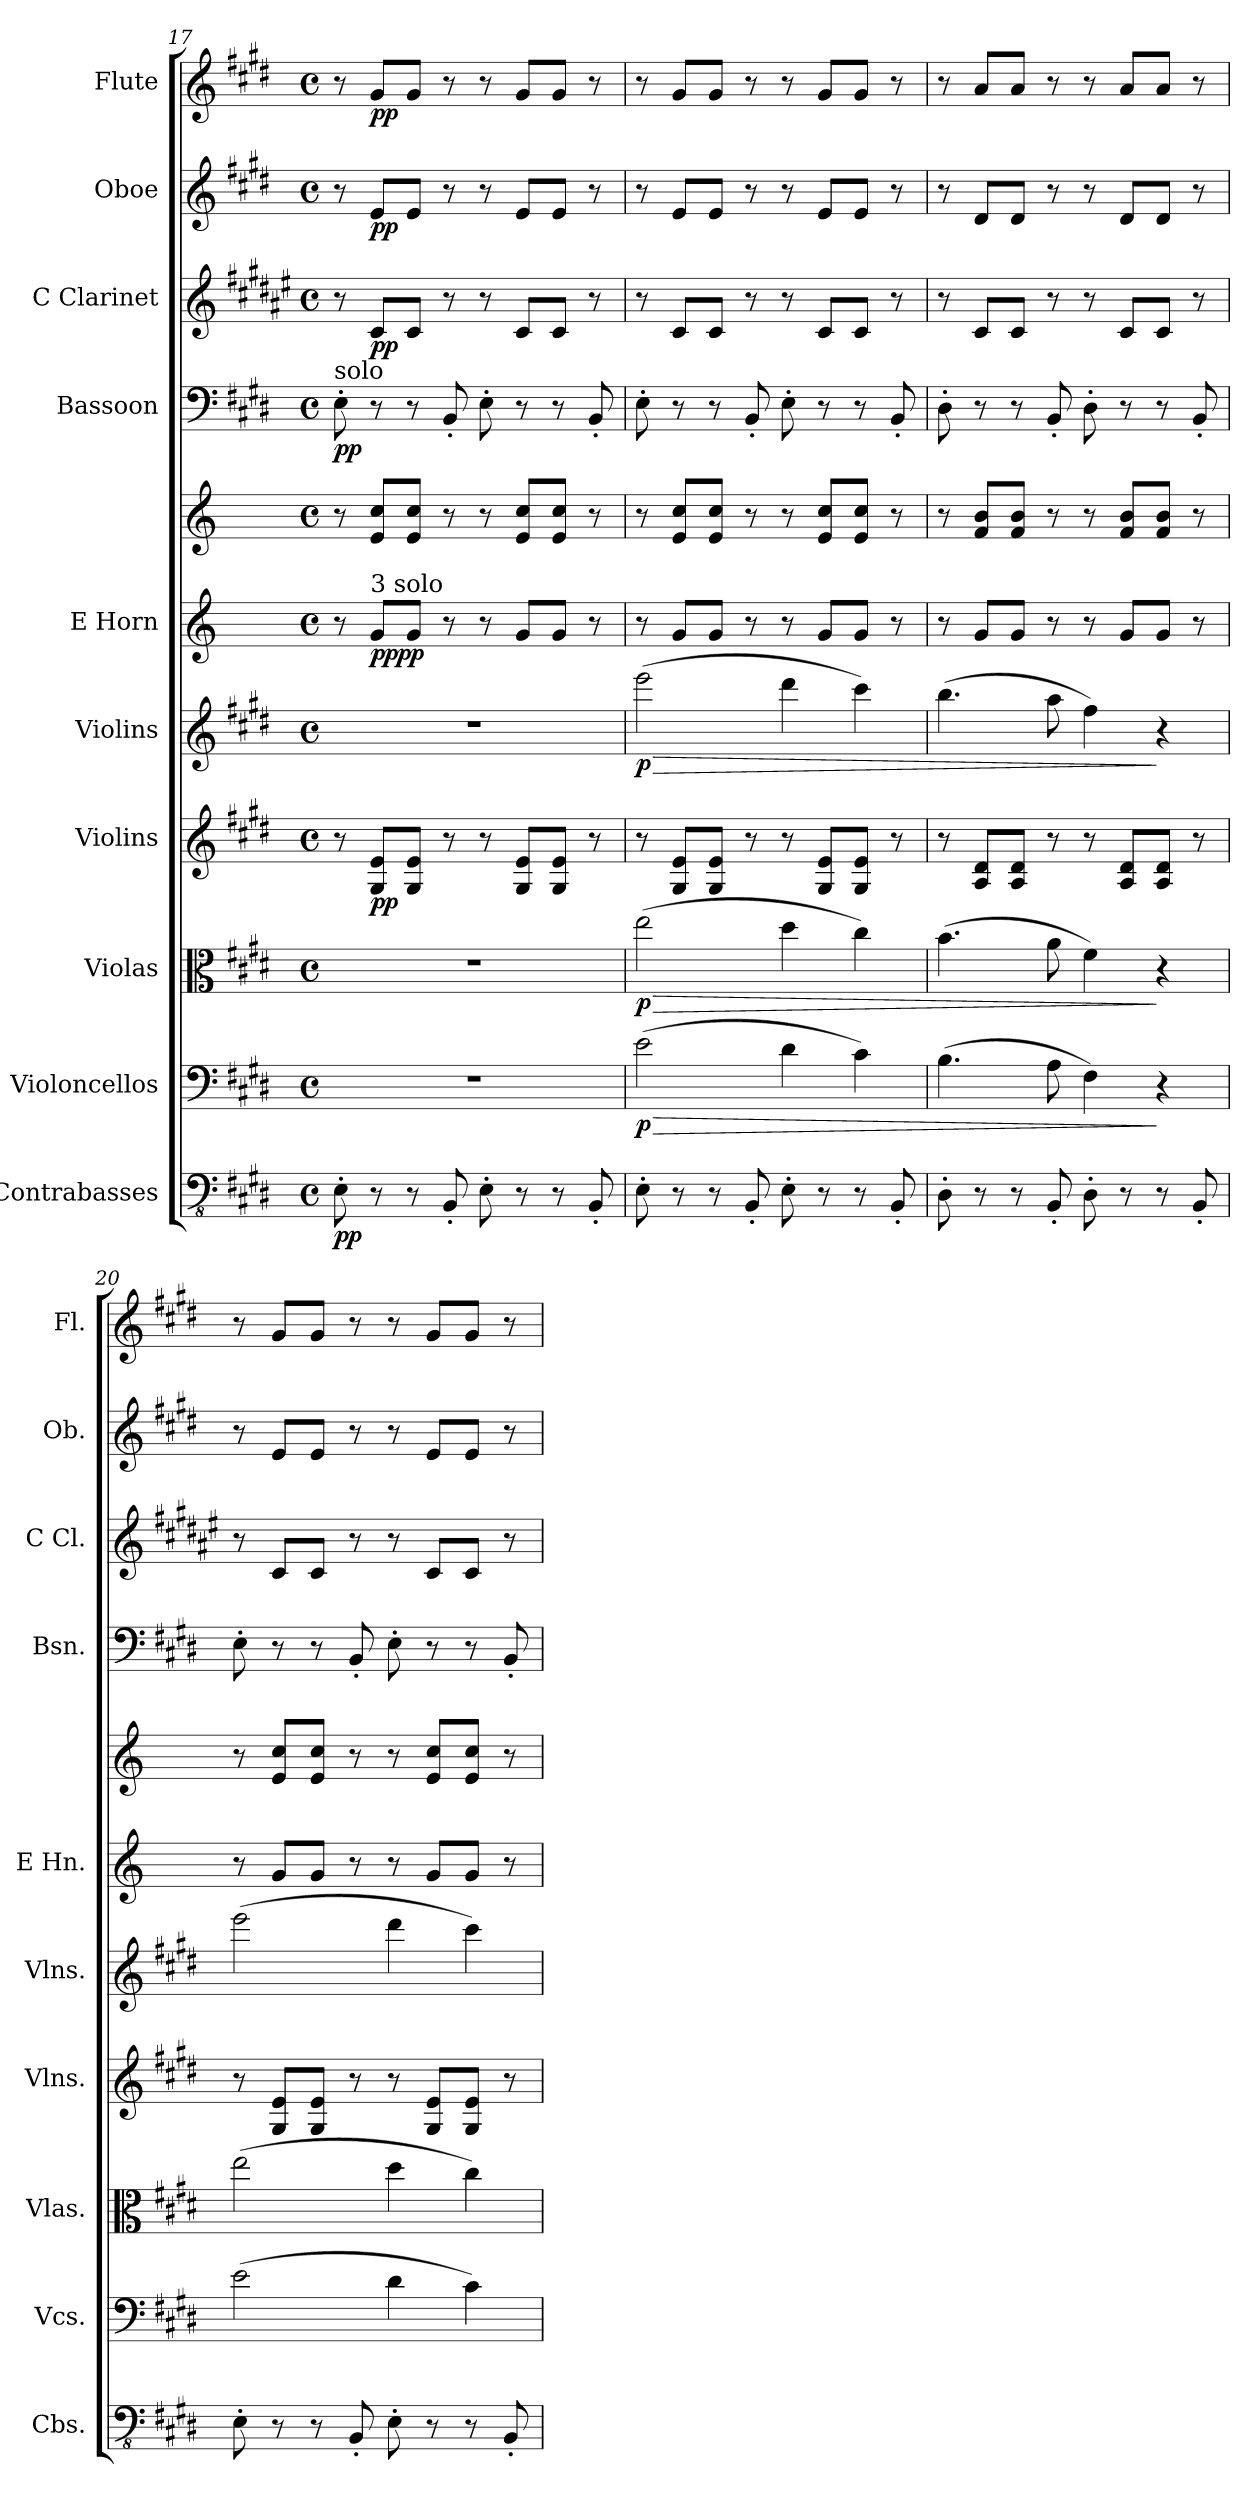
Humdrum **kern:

**kern	**dynam	**kern	**dynam	**kern	**dynam	**kern	**dynam	**kern	**dynam	**kern	**kern	**dynam	**kern	**dynam	**kern	**dynam	**kern	**dynam	**kern	**dynam
*part10	*part10	*part9	*part9	*part8	*part8	*part7	*part7	*part6	*part6	*part5	*part5	*part5	*part4	*part4	*part3	*part3	*part2	*part2	*part1	*part1
*staff11	*staff11	*staff10	*staff10	*staff9	*staff9	*staff8	*staff8	*staff7	*staff7	*staff6	*staff5	*staff5/6	*staff4	*staff4	*staff3	*staff3	*staff2	*staff2	*staff1	*staff1
*I"Contrabasses	*	*I"Violoncellos	*	*I"Violas	*	*I"Violins	*	*I"Violins	*	*I"E Horn	*	*	*I"Bassoon	*	*I"C Clarinet	*	*I"Oboe	*	*I"Flute	*
*I'Cbs.	*	*I'Vcs.	*	*I'Vlas.	*	*I'Vlns.	*	*I'Vlns.	*	*I'E Hn.	*	*	*I'Bsn.	*	*I'C Cl.	*	*I'Ob.	*	*I'Fl.	*
*clefFv4	*	*clefF4	*	*clefC3	*	*clefG2	*	*clefG2	*	*clefG2	*clefG2	*	*clefF4	*	*clefG2	*	*clefG2	*	*clefG2	*
*	*	*	*	*	*	*	*	*	*	*ITrd5c8	*ITrd5c8	*	*	*	*ITrd1c2	*	*	*	*	*
*k[f#c#g#d#]	*	*k[f#c#g#d#]	*	*k[f#c#g#d#]	*	*k[f#c#g#d#]	*	*k[f#c#g#d#]	*	*k[f#c#g#d#]	*k[f#c#g#d#]	*	*k[f#c#g#d#]	*	*k[f#c#g#d#]	*	*k[f#c#g#d#]	*	*k[f#c#g#d#]	*
*M4/4	*	*M4/4	*	*M4/4	*	*M4/4	*	*M4/4	*	*M4/4	*M4/4	*	*M4/4	*	*M4/4	*	*M4/4	*	*M4/4	*
*met(c)	*	*met(c)	*	*met(c)	*	*met(c)	*	*met(c)	*	*met(c)	*met(c)	*	*met(c)	*	*met(c)	*	*met(c)	*	*met(c)	*
=17	=17	=17	=17	=17	=17	=17	=17	=17	=17	=17	=17	=17	=17	=17	=17	=17	=17	=17	=17	=17
!	!	!	!	!	!	!	!	!	!	!	!	!	!LO:TX:a:t=solo	!	!	!	!	!	!	!
!	!LO:DY:b	!	!	!	!	!	!	!	!	!	!	!	!	!LO:DY:b	!	!	!	!	!	!
8EE'\	pp	1r	.	1r	.	8r	.	1r	.	8r	8r	.	8E'\	pp	8r	.	8r	.	8r	.
!	!	!	!	!	!	!	!	!	!	!LO:TX:a:t=3 solo	!	!	!	!	!	!	!	!	!	!
!	!	!	!	!	!	!	!LO:DY:b	!	!	!	!	!LO:DY:b=2	!	!	!	!	!	!	!	!
!	!	!	!	!	!	!	!	!	!	!	!	!LO:DY:n=1:b	!	!	!	!LO:DY:b	!	!LO:DY:b	!	!LO:DY:b
8r	.	.	.	.	.	8G#/ 8e/L	pp	.	.	8B/L	8G#/ 8e/L	pp pp	8r	.	8B/L	pp	8e/L	pp	8g#/L	pp
8r	.	.	.	.	.	8G#/ 8e/J	.	.	.	8B/J	8G#/ 8e/J	.	8r	.	8B/J	.	8e/J	.	8g#/J	.
8BBB'/	.	.	.	.	.	8r	.	.	.	8r	8r	.	8BB'/	.	8r	.	8r	.	8r	.
8EE'\	.	.	.	.	.	8r	.	.	.	8r	8r	.	8E'\	.	8r	.	8r	.	8r	.
8r	.	.	.	.	.	8G#/ 8e/L	.	.	.	8B/L	8G#/ 8e/L	.	8r	.	8B/L	.	8e/L	.	8g#/L	.
8r	.	.	.	.	.	8G#/ 8e/J	.	.	.	8B/J	8G#/ 8e/J	.	8r	.	8B/J	.	8e/J	.	8g#/J	.
8BBB'/	.	.	.	.	.	8r	.	.	.	8r	8r	.	8BB'/	.	8r	.	8r	.	8r	.
!!LO:PB:g=z
=18	=18	=18	=18	=18	=18	=18	=18	=18	=18	=18	=18	=18	=18	=18	=18	=18	=18	=18	=18	=18
!	!	!	!LO:HP:b	!	!LO:HP:b	!	!	!	!LO:HP:b	!	!	!	!	!	!	!	!	!	!	!
!	!	!	!LO:DY:n=1:b	!	!LO:DY:n=1:b	!	!	!	!LO:DY:n=1:b	!	!	!	!	!	!	!	!	!	!	!
8EE'\	.	(2e\	> p	(2ee\	> p	8r	.	(2eee\	> p	8r	8r	.	8E'\	.	8r	.	8r	.	8r	.
8r	.	.	.	.	.	8G#/ 8e/L	.	.	.	8B/L	8G#/ 8e/L	.	8r	.	8B/L	.	8e/L	.	8g#/L	.
8r	.	.	.	.	.	8G#/ 8e/J	.	.	.	8B/J	8G#/ 8e/J	.	8r	.	8B/J	.	8e/J	.	8g#/J	.
8BBB'/	.	.	.	.	.	8r	.	.	.	8r	8r	.	8BB'/	.	8r	.	8r	.	8r	.
8EE'\	.	4d#\	.	4dd#\	.	8r	.	4ddd#\	.	8r	8r	.	8E'\	.	8r	.	8r	.	8r	.
8r	.	.	.	.	.	8G#/ 8e/L	.	.	.	8B/L	8G#/ 8e/L	.	8r	.	8B/L	.	8e/L	.	8g#/L	.
8r	.	4c#\)	.	4cc#\)	.	8G#/ 8e/J	.	4ccc#\)	.	8B/J	8G#/ 8e/J	.	8r	.	8B/J	.	8e/J	.	8g#/J	.
8BBB'/	.	.	.	.	.	8r	.	.	.	8r	8r	.	8BB'/	.	8r	.	8r	.	8r	.
=19	=19	=19	=19	=19	=19	=19	=19	=19	=19	=19	=19	=19	=19	=19	=19	=19	=19	=19	=19	=19
8DD#'\	.	(4.B\	.	(4.b\	.	8r	.	(4.bb\	.	8r	8r	.	8D#'\	.	8r	.	8r	.	8r	.
8r	.	.	.	.	.	8A/ 8d#/L	.	.	.	8B/L	8A/ 8d#/L	.	8r	.	8B/L	.	8d#/L	.	8a/L	.
8r	.	.	.	.	.	8A/ 8d#/J	.	.	.	8B/J	8A/ 8d#/J	.	8r	.	8B/J	.	8d#/J	.	8a/J	.
8BBB'/	.	8A\	.	8a\	.	8r	.	8aa\	.	8r	8r	.	8BB'/	.	8r	.	8r	.	8r	.
8DD#'\	.	4F#\)	.	4f#\)	.	8r	.	4ff#\)	.	8r	8r	.	8D#'\	.	8r	.	8r	.	8r	.
8r	.	.	.	.	.	8A/ 8d#/L	.	.	.	8B/L	8A/ 8d#/L	.	8r	.	8B/L	.	8d#/L	.	8a/L	.
8r	.	4r	]	4r	]	8A/ 8d#/J	.	4r	]	8B/J	8A/ 8d#/J	.	8r	.	8B/J	.	8d#/J	.	8a/J	.
8BBB'/	.	.	.	.	.	8r	.	.	.	8r	8r	.	8BB'/	.	8r	.	8r	.	8r	.
=20	=20	=20	=20	=20	=20	=20	=20	=20	=20	=20	=20	=20	=20	=20	=20	=20	=20	=20	=20	=20
8EE'\	.	(2e\	.	(2ee\	.	8r	.	(2eee\	.	8r	8r	.	8E'\	.	8r	.	8r	.	8r	.
8r	.	.	.	.	.	8G#/ 8e/L	.	.	.	8B/L	8G#/ 8e/L	.	8r	.	8B/L	.	8e/L	.	8g#/L	.
8r	.	.	.	.	.	8G#/ 8e/J	.	.	.	8B/J	8G#/ 8e/J	.	8r	.	8B/J	.	8e/J	.	8g#/J	.
8BBB'/	.	.	.	.	.	8r	.	.	.	8r	8r	.	8BB'/	.	8r	.	8r	.	8r	.
8EE'\	.	4d#\	.	4dd#\	.	8r	.	4ddd#\	.	8r	8r	.	8E'\	.	8r	.	8r	.	8r	.
8r	.	.	.	.	.	8G#/ 8e/L	.	.	.	8B/L	8G#/ 8e/L	.	8r	.	8B/L	.	8e/L	.	8g#/L	.
8r	.	4c#\)	.	4cc#\)	.	8G#/ 8e/J	.	4ccc#\)	.	8B/J	8G#/ 8e/J	.	8r	.	8B/J	.	8e/J	.	8g#/J	.
8BBB'/	.	.	.	.	.	8r	.	.	.	8r	8r	.	8BB'/	.	8r	.	8r	.	8r	.
=	=	=	=	=	=	=	=	=	=	=	=	=	=	=	=	=	=	=	=	=
*-	*-	*-	*-	*-	*-	*-	*-	*-	*-	*-	*-	*-	*-	*-	*-	*-	*-	*-	*-	*-
